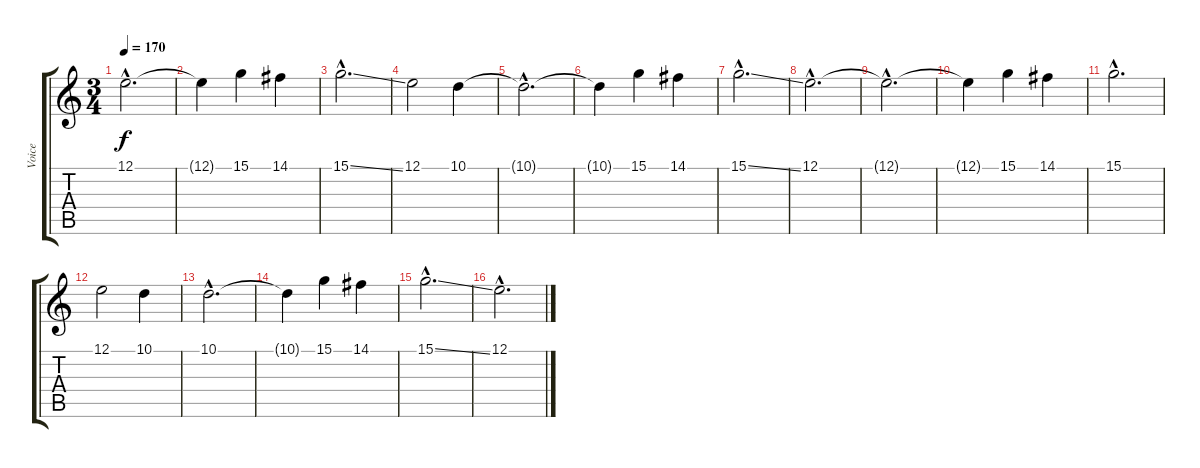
\track ("Voice" "Voice") {instrument trumpet}
\staff {score tabs}
\tuning (E4 B3 G3 D3 A2 E2) {hide}
\ts (3 4)
\tempo 170
\clef g2
\ks c
12.1{hac t}.2{d dy f} |
12.1{t}.4 15.1.4 14.1.4 |
15.1{ss hac}.2{d} |
12.1.2 10.1.4 |
10.1{hac t}.2{d} |
10.1{t}.4 15.1.4 14.1.4 |
15.1{ss hac}.2{d} |
12.1{hac}.2{d} |
12.1{hac t}.2{d} |
12.1{t}.4 15.1.4 14.1.4 |
15.1{hac}.2{d} |
12.1.2 10.1.4 |
10.1{hac}.2{d} |
10.1{t}.4 15.1.4 14.1.4 |
15.1{ss hac}.2{d} |
12.1{hac}.2{d}
